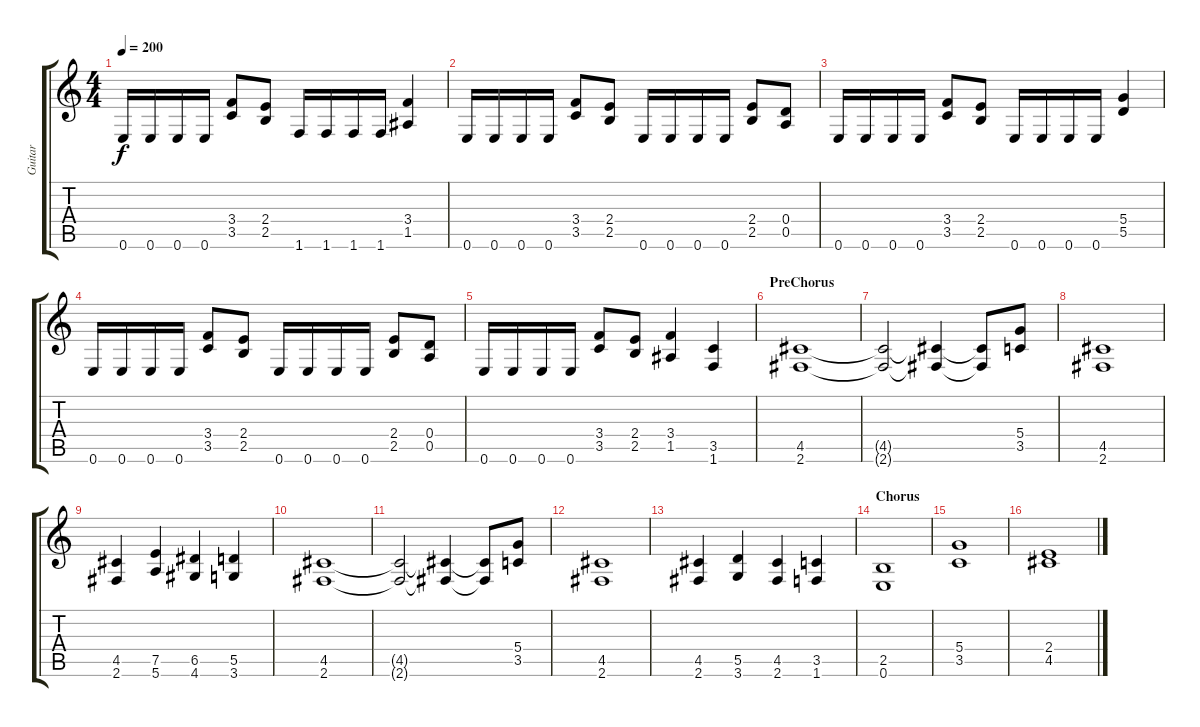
\track ("Guitar" "Guitar") {instrument distortionguitar}
\staff {score tabs}
\tuning (E4 B3 G3 D3 A2 E2) {hide}
\ts (4 4)
\tempo 200
\clef g2
\ks c
0.6.16{dy f} 0.6.16 0.6.16 0.6.16 (3.4 3.5).8 (2.4 2.5).8 1.6.16 1.6.16 1.6.16 1.6.16 (3.4 1.5).4 |
0.6.16 0.6.16 0.6.16 0.6.16 (3.4 3.5).8 (2.4 2.5).8 0.6.16 0.6.16 0.6.16 0.6.16 (2.4 2.5).8 (0.4 0.5).8 |
0.6.16 0.6.16 0.6.16 0.6.16 (3.4 3.5).8 (2.4 2.5).8 0.6.16 0.6.16 0.6.16 0.6.16 (5.4 5.5).4 |
0.6.16 0.6.16 0.6.16 0.6.16 (3.4 3.5).8 (2.4 2.5).8 0.6.16 0.6.16 0.6.16 0.6.16 (2.4 2.5).8 (0.4 0.5).8 |
0.6.16 0.6.16 0.6.16 0.6.16 (3.4 3.5).8 (2.4 2.5).8 (3.4 1.5).4 (3.5 1.6).4 |
\section ("" "PreChorus")
(4.5 2.6).1 |
(4.5{t} 2.6{t}).2 (4.5{t} 2.6{t}).4 (4.5{t} 2.6{t}).8 (5.4 3.5).8 |
(4.5 2.6).1 |
(4.5 2.6).4 (7.5 5.6).4 (6.5 4.6).4 (5.5 3.6).4 |
(4.5 2.6).1 |
(4.5{t} 2.6{t}).2 (4.5{t} 2.6{t}).4 (4.5{t} 2.6{t}).8 (5.4 3.5).8 |
(4.5 2.6).1 |
(4.5 2.6).4 (5.5 3.6).4 (4.5 2.6).4 (3.5 1.6).4 |
\section ("" "Chorus")
(2.5 0.6).1 |
(5.4 3.5).1 |
(2.4 4.5).1
